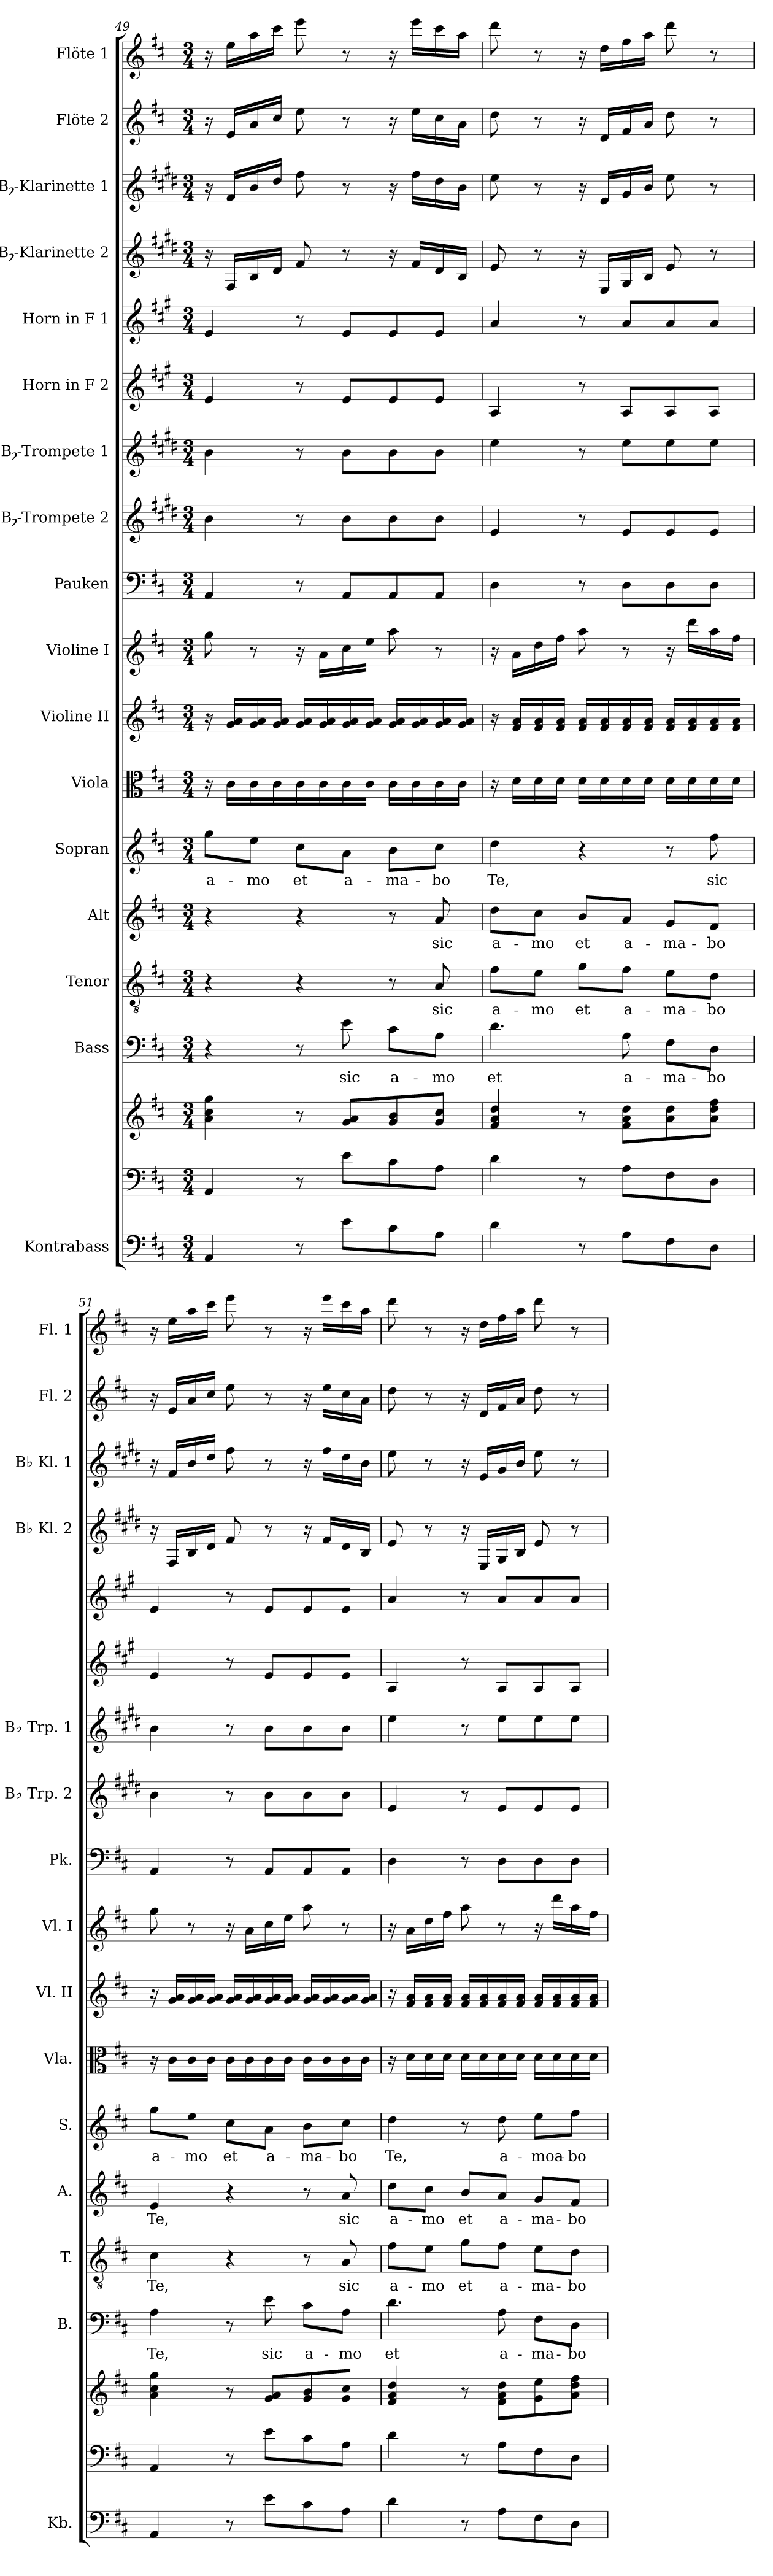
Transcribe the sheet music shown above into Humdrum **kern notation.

**kern	**kern	**kern	**kern	**text	**kern	**text	**kern	**text	**kern	**text	**kern	**kern	**kern	**kern	**kern	**kern	**kern	**kern	**kern	**kern	**kern	**kern
*part18	*part17	*part17	*part16	*part16	*part15	*part15	*part14	*part14	*part13	*part13	*part12	*part11	*part10	*part9	*part8	*part7	*part6	*part5	*part4	*part3	*part2	*part1
*staff19	*staff18	*staff17	*staff16	*staff16	*staff15	*staff15	*staff14	*staff14	*staff13	*staff13	*staff12	*staff11	*staff10	*staff9	*staff8	*staff7	*staff6	*staff5	*staff4	*staff3	*staff2	*staff1
*I"Kontrabass	*	*	*I"Bass	*	*I"Tenor	*	*I"Alt	*	*I"Sopran	*	*I"Viola	*I"Violine II	*I"Violine I	*I"Pauken	*I"Bb-Trompete 2	*I"Bb-Trompete 1	*I"Horn in F 2	*I"Horn in F 1	*I"Bb-Klarinette 2	*I"Bb-Klarinette 1	*I"Flöte 2	*I"Flöte 1
*I'Kb.	*	*	*I'B.	*	*I'T.	*	*I'A.	*	*I'S.	*	*I'Vla.	*I'Vl. II	*I'Vl. I	*I'Pk.	*I'Bb Trp. 2	*I'Bb Trp. 1	*	*	*I'Bb Kl. 2	*I'Bb Kl. 1	*I'Fl. 2	*I'Fl. 1
*clefF4	*clefF4	*clefG2	*clefF4	*	*clefGv2	*	*clefG2	*	*clefG2	*	*clefC3	*clefG2	*clefG2	*clefF4	*clefG2	*clefG2	*clefG2	*clefG2	*clefG2	*clefG2	*clefG2	*clefG2
*ITrd7c12	*	*	*	*	*	*	*	*	*	*	*	*	*	*	*ITrd1c2	*ITrd1c2	*ITrd4c7	*ITrd4c7	*ITrd1c2	*ITrd1c2	*	*
*k[f#c#]	*k[f#c#]	*k[f#c#]	*k[f#c#]	*	*k[f#c#]	*	*k[f#c#]	*	*k[f#c#]	*	*k[f#c#]	*k[f#c#]	*k[f#c#]	*k[f#c#]	*k[f#c#]	*k[f#c#]	*k[f#c#]	*k[f#c#]	*k[f#c#]	*k[f#c#]	*k[f#c#]	*k[f#c#]
*D:	*D:	*D:	*D:	*	*D:	*	*D:	*	*D:	*	*D:	*D:	*D:	*D:	*D:	*D:	*D:	*D:	*D:	*D:	*D:	*D:
*M3/4	*M3/4	*M3/4	*M3/4	*	*M3/4	*	*M3/4	*	*M3/4	*	*M3/4	*M3/4	*M3/4	*M3/4	*M3/4	*M3/4	*M3/4	*M3/4	*M3/4	*M3/4	*M3/4	*M3/4
=49	=49	=49	=49	=49	=49	=49	=49	=49	=49	=49	=49	=49	=49	=49	=49	=49	=49	=49	=49	=49	=49	=49
!	!	!	!	!	!	!	!	!	!	!LO:LY:b	!	!	!	!	!	!	!	!	!	!	!	!
4AAA/	4AA/	4a\ 4cc#\ 4gg\	4r	.	4r	.	4r	.	8gg\L	a-	16r	16r	8gg\	4AA/	4a\	4a\	4A/	4A/	16r	16r	16r	16r
.	.	.	.	.	.	.	.	.	.	.	16c#\LL	16g/ 16a/LL	.	.	.	.	.	.	16E/LL	16e/LL	16e/LL	16ee\LL
!	!	!	!	!	!	!	!	!	!	!LO:LY:b	!	!	!	!	!	!	!	!	!	!	!	!
.	.	.	.	.	.	.	.	.	8ee\J	-mo	16c#\	16g/ 16a/	8r	.	.	.	.	.	16A/	16a/	16a/	16aa\
.	.	.	.	.	.	.	.	.	.	.	16c#\	16g/ 16a/JJ	.	.	.	.	.	.	16c#/JJ	16cc#/JJ	16cc#/JJ	16ccc#\JJ
!	!	!	!	!	!	!	!	!	!	!LO:LY:b	!	!	!	!	!	!	!	!	!	!	!	!
8r	8r	8r	8r	.	4r	.	4r	.	8cc#\L	et	16c#\	16g/ 16a/LL	16r	8r	8r	8r	8r	8r	8e/	8ee\	8ee\	8eee\
.	.	.	.	.	.	.	.	.	.	.	16c#\	16g/ 16a/	16a\LL	.	.	.	.	.	.	.	.	.
!	!	!	!	!LO:LY:b	!	!	!	!	!	!LO:LY:b	!	!	!	!	!	!	!	!	!	!	!	!
8E\L	8e\L	8g/ 8a/L	8e\	sic	.	.	.	.	8a\J	a-	16c#\	16g/ 16a/	16cc#\	8AA/L	8a\L	8a\L	8A/L	8A/L	8r	8r	8r	8r
.	.	.	.	.	.	.	.	.	.	.	16c#\JJ	16g/ 16a/JJ	16ee\JJ	.	.	.	.	.	.	.	.	.
!	!	!	!	!LO:LY:b	!	!	!	!	!	!LO:LY:b	!	!	!	!	!	!	!	!	!	!	!	!
8C#\	8c#\	8g/ 8b/	8c#\L	a-	8r	.	8r	.	8b\L	-ma-	16c#\LL	16g/ 16a/LL	8aa\	8AA/	8a\	8a\	8A/	8A/	16r	16r	16r	16r
.	.	.	.	.	.	.	.	.	.	.	16c#\	16g/ 16a/	.	.	.	.	.	.	16e/LL	16ee\LL	16ee\LL	16eee\LL
!	!	!	!	!LO:LY:b	!	!LO:LY:b	!	!LO:LY:b	!	!LO:LY:b	!	!	!	!	!	!	!	!	!	!	!	!
8AA\J	8A\J	8g/ 8cc#/J	8A\J	-mo	8A/	sic	8a/	sic	8cc#\J	-bo	16c#\	16g/ 16a/	8r	8AA/J	8a\J	8a\J	8A/J	8A/J	16c#/	16cc#\	16cc#\	16ccc#\
.	.	.	.	.	.	.	.	.	.	.	16c#\JJ	16g/ 16a/JJ	.	.	.	.	.	.	16A/JJ	16a\JJ	16a\JJ	16aa\JJ
!!LO:PB:g=z
=50	=50	=50	=50	=50	=50	=50	=50	=50	=50	=50	=50	=50	=50	=50	=50	=50	=50	=50	=50	=50	=50	=50
!	!	!	!	!LO:LY:b	!	!LO:LY:b	!	!LO:LY:b	!	!LO:LY:b	!	!	!	!	!	!	!	!	!	!	!	!
4D\	4d\	4f#/ 4a/ 4dd/	4.d\	et	8f#\L	a-	8dd\L	a-	4dd\	Te,	16r	16r	16r	4D\	4d/	4dd\	4D/	4d/	8d/	8dd\	8dd\	8ddd\
.	.	.	.	.	.	.	.	.	.	.	16d\LL	16f#/ 16a/LL	16a\LL	.	.	.	.	.	.	.	.	.
!	!	!	!	!	!	!LO:LY:b	!	!LO:LY:b	!	!	!	!	!	!	!	!	!	!	!	!	!	!
.	.	.	.	.	8e\J	-mo	8cc#\J	-mo	.	.	16d\	16f#/ 16a/	16dd\	.	.	.	.	.	8r	8r	8r	8r
.	.	.	.	.	.	.	.	.	.	.	16d\JJ	16f#/ 16a/JJ	16ff#\JJ	.	.	.	.	.	.	.	.	.
!	!	!	!	!	!	!LO:LY:b	!	!LO:LY:b	!	!	!	!	!	!	!	!	!	!	!	!	!	!
8r	8r	8r	.	.	8g\L	et	8b/L	et	4r	.	16d\LL	16f#/ 16a/LL	8aa\	8r	8r	8r	8r	8r	16r	16r	16r	16r
.	.	.	.	.	.	.	.	.	.	.	16d\	16f#/ 16a/	.	.	.	.	.	.	16D/LL	16d/LL	16d/LL	16dd\LL
!	!	!	!	!LO:LY:b	!	!LO:LY:b	!	!LO:LY:b	!	!	!	!	!	!	!	!	!	!	!	!	!	!
8AA\L	8A\L	8f#\ 8a\ 8dd\L	8A\	a-	8f#\J	a-	8a/J	a-	.	.	16d\	16f#/ 16a/	8r	8D\L	8d/L	8dd\L	8D/L	8d/L	16F#/	16f#/	16f#/	16ff#\
.	.	.	.	.	.	.	.	.	.	.	16d\JJ	16f#/ 16a/JJ	.	.	.	.	.	.	16A/JJ	16a/JJ	16a/JJ	16aa\JJ
!	!	!	!	!LO:LY:b	!	!LO:LY:b	!	!LO:LY:b	!	!	!	!	!	!	!	!	!	!	!	!	!	!
8FF#\	8F#\	8a\ 8dd\	8F#\L	-ma-	8e\L	-ma-	8g/L	-ma-	8r	.	16d\LL	16f#/ 16a/LL	16r	8D\	8d/	8dd\	8D/	8d/	8d/	8dd\	8dd\	8ddd\
.	.	.	.	.	.	.	.	.	.	.	16d\	16f#/ 16a/	16ddd\LL	.	.	.	.	.	.	.	.	.
!	!	!	!	!LO:LY:b	!	!LO:LY:b	!	!LO:LY:b	!	!LO:LY:b	!	!	!	!	!	!	!	!	!	!	!	!
8DD\J	8D\J	8a\ 8dd\ 8ff#\J	8D\J	-bo	8d\J	-bo	8f#/J	-bo	8ff#\	sic	16d\	16f#/ 16a/	16aa\	8D\J	8d/J	8dd\J	8D/J	8d/J	8r	8r	8r	8r
.	.	.	.	.	.	.	.	.	.	.	16d\JJ	16f#/ 16a/JJ	16ff#\JJ	.	.	.	.	.	.	.	.	.
=51	=51	=51	=51	=51	=51	=51	=51	=51	=51	=51	=51	=51	=51	=51	=51	=51	=51	=51	=51	=51	=51	=51
!	!	!	!	!LO:LY:b	!	!LO:LY:b	!	!LO:LY:b	!	!LO:LY:b	!	!	!	!	!	!	!	!	!	!	!	!
4AAA/	4AA/	4a\ 4cc#\ 4gg\	4A\	Te,	4c#\	Te,	4e/	Te,	8gg\L	a-	16r	16r	8gg\	4AA/	4a\	4a\	4A/	4A/	16r	16r	16r	16r
.	.	.	.	.	.	.	.	.	.	.	16c#\LL	16g/ 16a/LL	.	.	.	.	.	.	16E/LL	16e/LL	16e/LL	16ee\LL
!	!	!	!	!	!	!	!	!	!	!LO:LY:b	!	!	!	!	!	!	!	!	!	!	!	!
.	.	.	.	.	.	.	.	.	8ee\J	-mo	16c#\	16g/ 16a/	8r	.	.	.	.	.	16A/	16a/	16a/	16aa\
.	.	.	.	.	.	.	.	.	.	.	16c#\JJ	16g/ 16a/JJ	.	.	.	.	.	.	16c#/JJ	16cc#/JJ	16cc#/JJ	16ccc#\JJ
!	!	!	!	!	!	!	!	!	!	!LO:LY:b	!	!	!	!	!	!	!	!	!	!	!	!
8r	8r	8r	8r	.	4r	.	4r	.	8cc#\L	et	16c#\LL	16g/ 16a/LL	16r	8r	8r	8r	8r	8r	8e/	8ee\	8ee\	8eee\
.	.	.	.	.	.	.	.	.	.	.	16c#\	16g/ 16a/	16a\LL	.	.	.	.	.	.	.	.	.
!	!	!	!	!LO:LY:b	!	!	!	!	!	!LO:LY:b	!	!	!	!	!	!	!	!	!	!	!	!
8E\L	8e\L	8g/ 8a/L	8e\	sic	.	.	.	.	8a\J	a-	16c#\	16g/ 16a/	16cc#\	8AA/L	8a\L	8a\L	8A/L	8A/L	8r	8r	8r	8r
.	.	.	.	.	.	.	.	.	.	.	16c#\JJ	16g/ 16a/JJ	16ee\JJ	.	.	.	.	.	.	.	.	.
!	!	!	!	!LO:LY:b	!	!	!	!	!	!LO:LY:b	!	!	!	!	!	!	!	!	!	!	!	!
8C#\	8c#\	8g/ 8b/	8c#\L	a-	8r	.	8r	.	8b\L	-ma-	16c#\LL	16g/ 16a/LL	8aa\	8AA/	8a\	8a\	8A/	8A/	16r	16r	16r	16r
.	.	.	.	.	.	.	.	.	.	.	16c#\	16g/ 16a/	.	.	.	.	.	.	16e/LL	16ee\LL	16ee\LL	16eee\LL
!	!	!	!	!LO:LY:b	!	!LO:LY:b	!	!LO:LY:b	!	!LO:LY:b	!	!	!	!	!	!	!	!	!	!	!	!
8AA\J	8A\J	8g/ 8cc#/J	8A\J	-mo	8A/	sic	8a/	sic	8cc#\J	-bo	16c#\	16g/ 16a/	8r	8AA/J	8a\J	8a\J	8A/J	8A/J	16c#/	16cc#\	16cc#\	16ccc#\
.	.	.	.	.	.	.	.	.	.	.	16c#\JJ	16g/ 16a/JJ	.	.	.	.	.	.	16A/JJ	16a\JJ	16a\JJ	16aa\JJ
=52	=52	=52	=52	=52	=52	=52	=52	=52	=52	=52	=52	=52	=52	=52	=52	=52	=52	=52	=52	=52	=52	=52
!	!	!	!	!LO:LY:b	!	!LO:LY:b	!	!LO:LY:b	!	!LO:LY:b	!	!	!	!	!	!	!	!	!	!	!	!
4D\	4d\	4f#/ 4a/ 4dd/	4.d\	et	8f#\L	a-	8dd\L	a-	4dd\	Te,	16r	16r	16r	4D\	4d/	4dd\	4D/	4d/	8d/	8dd\	8dd\	8ddd\
.	.	.	.	.	.	.	.	.	.	.	16d\LL	16f#/ 16a/LL	16a\LL	.	.	.	.	.	.	.	.	.
!	!	!	!	!	!	!LO:LY:b	!	!LO:LY:b	!	!	!	!	!	!	!	!	!	!	!	!	!	!
.	.	.	.	.	8e\J	-mo	8cc#\J	-mo	.	.	16d\	16f#/ 16a/	16dd\	.	.	.	.	.	8r	8r	8r	8r
.	.	.	.	.	.	.	.	.	.	.	16d\JJ	16f#/ 16a/JJ	16ff#\JJ	.	.	.	.	.	.	.	.	.
!	!	!	!	!	!	!LO:LY:b	!	!LO:LY:b	!	!	!	!	!	!	!	!	!	!	!	!	!	!
8r	8r	8r	.	.	8g\L	et	8b/L	et	8r	.	16d\LL	16f#/ 16a/LL	8aa\	8r	8r	8r	8r	8r	16r	16r	16r	16r
.	.	.	.	.	.	.	.	.	.	.	16d\	16f#/ 16a/	.	.	.	.	.	.	16D/LL	16d/LL	16d/LL	16dd\LL
!	!	!	!	!LO:LY:b	!	!LO:LY:b	!	!LO:LY:b	!	!LO:LY:b	!	!	!	!	!	!	!	!	!	!	!	!
8AA\L	8A\L	8f#\ 8a\ 8dd\L	8A\	a-	8f#\J	a-	8a/J	a-	8dd\	a-	16d\	16f#/ 16a/	8r	8D\L	8d/L	8dd\L	8D/L	8d/L	16F#/	16f#/	16f#/	16ff#\
.	.	.	.	.	.	.	.	.	.	.	16d\JJ	16f#/ 16a/JJ	.	.	.	.	.	.	16A/JJ	16a/JJ	16a/JJ	16aa\JJ
!	!	!	!	!LO:LY:b	!	!LO:LY:b	!	!LO:LY:b	!	!LO:LY:b	!	!	!	!	!	!	!	!	!	!	!	!
8FF#\	8F#\	8g\ 8ee\	8F#\L	-ma-	8e\L	-ma-	8g/L	-ma-	8ee\L	-moa-	16d\LL	16f#/ 16a/LL	16r	8D\	8d/	8dd\	8D/	8d/	8d/	8dd\	8dd\	8ddd\
.	.	.	.	.	.	.	.	.	.	.	16d\	16f#/ 16a/	16ddd\LL	.	.	.	.	.	.	.	.	.
!	!	!	!	!LO:LY:b	!	!LO:LY:b	!	!LO:LY:b	!	!LO:LY:b	!	!	!	!	!	!	!	!	!	!	!	!
8DD\J	8D\J	8a\ 8dd\ 8ff#\J	8D\J	-bo	8d\J	-bo	8f#/J	-bo	8ff#\J	-bo	16d\	16f#/ 16a/	16aa\	8D\J	8d/J	8dd\J	8D/J	8d/J	8r	8r	8r	8r
.	.	.	.	.	.	.	.	.	.	.	16d\JJ	16f#/ 16a/JJ	16ff#\JJ	.	.	.	.	.	.	.	.	.
=	=	=	=	=	=	=	=	=	=	=	=	=	=	=	=	=	=	=	=	=	=	=
*-	*-	*-	*-	*-	*-	*-	*-	*-	*-	*-	*-	*-	*-	*-	*-	*-	*-	*-	*-	*-	*-	*-
